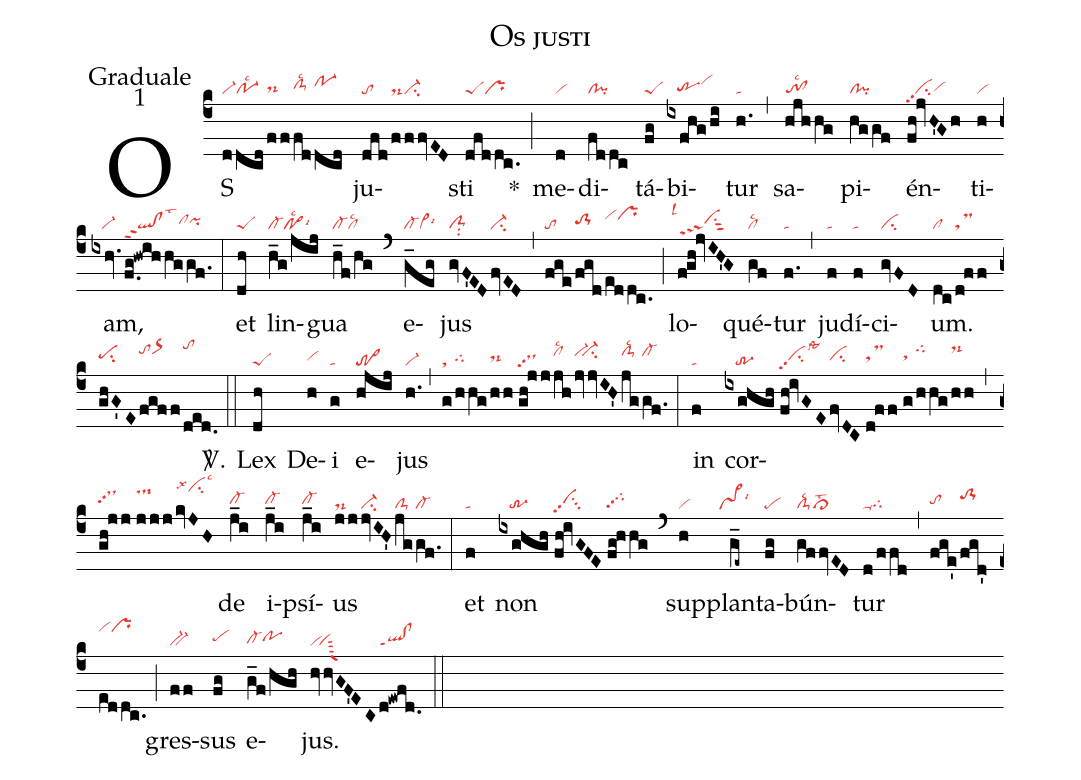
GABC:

name: Os justi;
office-part: Graduale;
mode: 1;
nabc-lines: 1;
%%
(c4)
OS(ddcd|vi-po-1lsc2|/ff|ds-hg|fd|clS-hhlsc2|dcd|po-1hi) ju(dfd|to|/fffvED|ds-ci-)sti(dfddc.|peSpr) *(;)
me(d|vi)di(fddc|cl!pi)tá(fg|peS)bi(ixfhg/hi|///trhgvihj)tur(h.|ta) (,)
sa(hjhhg|to!cllsc2)pi(hggf|cl!pi)én(fh!jvH'Gh|vipp2su2vihg)ti(h|vi)am,(ixhv.|///vi-|/f.g!hwihhggf.|ql!clppt2lst3clhhpihh) (:)
et(dh|peS) lin(h_g/jij|cl-po>lsc2lsi6)gua(h_f/hg|cl-cllsc2) (`)
e(g_eg|cl-vi>lsi6)jus(gvF'ED|cl-1su2|fvED|ci-) (,)
(fge|to|/fgd|to-1hh|/eddc.|vihjprhj) (;)
lo(f!gh!jvIH'G|``vihhppu3su1sut2lsl1)qué(gf|cllsc2)tur(f.|ta) (,)
ju(f|ta)dí(f|ta)ci(gvFD|ci)um.(dc|cl|/d!ff|tsM|/ghG'E|pehisu2|fgff|tohkor>hk|/ded.|tohm) <sp>V/</sp>.(::)
Lex(dh|peS) De(h|vihh)i(g|ta) e(hjij|tr>)jus(h.|vi-) (,)
(g|st|/hhg|tghh|/hh|ds-hh|//gh!jj|dshipp2|jh|clhjlsc2|/jvvIH'|vi-hj``ci-hj|jg|clS-hjlsc2|gf.|cl-hj) (:)
in(f|ta) cor-(ixghgh|///tr-3|//fh!ivGE|vihhpp2su2lssta3|fvDC|cihh|//d!ff|tsMhh|//g|sthi|/hhg|tghl|/hh|ds-hl) (,)
(gh!jj|dshlpp2|//jjj|ts-hl|kvJH|cihmlsx4lsc3)de(j_i|cl-hh) i(j_i|cl-hh)psí(j_i|cl-hh)us(jj|ds-|jvIH'|ci-|jg|clS-|gf.|cl-) (:)
et(f|ta) non(ixghgh|///tr-3|//fh!ivGFE|vihhpp2su3|//fg!hhg|tghjpp2) (`)
sup(h|vi)plan(g_e~|```vs>lsi6)ta(fg|pe)bún(gffvED|clS-lsc2cl>lst2)tur(d/ffd|ta-tghg) (,)
(fge'|tohh|/fgd'|to-1hj|/eddc.|vihlprhl) (;)
gres(ff|bv-)sus(fg|pehh) e(g_f/hgh|cl-hgpohh)jus.(hvvGF'EC|vi`visut3suw1|d!ewfd.|ql!clppt1) (::)
